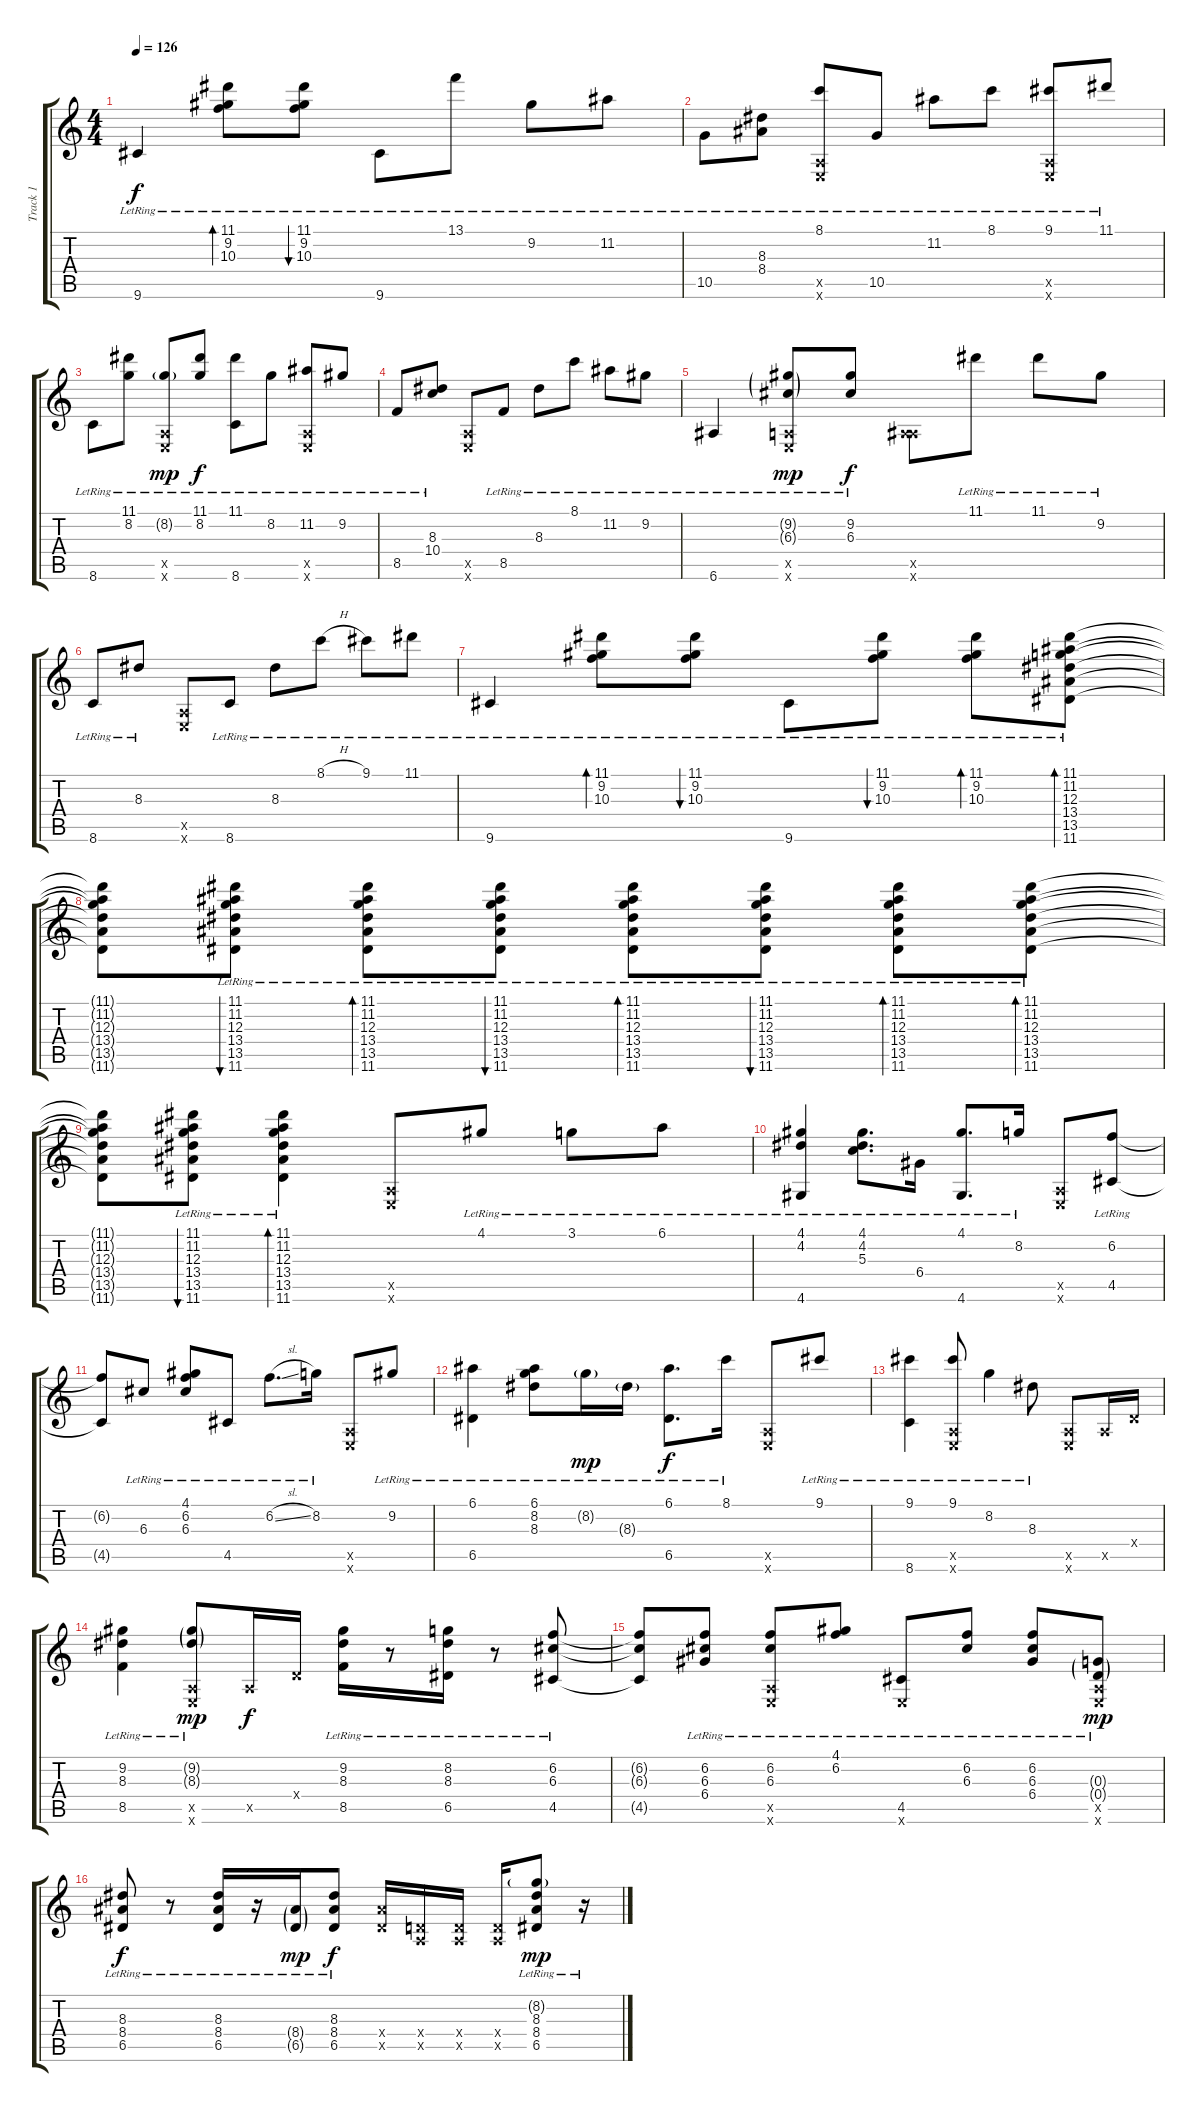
\track ("Track 1" "Track 1") {instrument acousticguitarsteel}
\staff {score tabs}
\tuning (E4 B3 G3 D3 A2 E2) {hide}
\ts (4 4)
\tempo 126
\clef g2
\ks c
9.6{lr}.4{dy f} (11.1{lr} 9.2{lr} 10.3{lr}).8{bd 30} (11.1{lr} 9.2{lr} 10.3{lr}).8{bu 30} 9.6{lr}.8 13.1{lr}.8 9.2{lr}.8 11.2{lr}.8 |
10.5{lr}.8 (8.3{lr} 8.4{lr}).8 (8.1{lr} 0.5{x} 0.6{x}).8 10.5{lr}.8 11.2{lr}.8 8.1{lr}.8 (9.1{lr} 0.5{x} 0.6{x}).8 11.1{lr}.8 |
8.6{lr}.8 (11.1{lr} 8.2{lr}).8 (8.2{g lr} 0.5{x} 0.6{x}).8{dy mp} (11.1{lr} 8.2{lr}).8{dy f} (11.1{lr} 8.6{lr}).8 8.2{lr}.8 (11.2{lr} 0.5{x} 0.6{x}).8 9.2{lr}.8 |
8.5{lr}.8 (8.3{lr} 10.4{lr}).8 (0.5{x} 0.6{x}).8 8.5{lr}.8 8.3{lr}.8 8.1{lr}.8 11.2{lr}.8 9.2{lr}.8 |
6.6{lr}.4 (9.2{g lr} 6.3{g lr} 0.5{x} 0.6{x}).8{dy mp} (9.2{lr} 6.3{lr}).8{dy f} (0.5{x} 6.6{x}).8 11.1{lr}.8 11.1{lr}.8 9.2{lr}.8 |
8.6{lr}.8 8.3{lr}.8 (0.5{x} 0.6{x}).8 8.6{lr}.8 8.3{lr}.8 8.1{h lr}.8 9.1{lr}.8 11.1{lr}.8 |
9.6{lr}.4 (11.1{lr} 9.2{lr} 10.3{lr}).8{bd 30} (11.1{lr} 9.2{lr} 10.3{lr}).8{bu 30} 9.6{lr}.8 (11.1{lr} 9.2{lr} 10.3{lr}).8{bu 30} (11.1{lr} 9.2{lr} 10.3{lr}).8{bd 30} (11.1{lr} 11.2{lr} 12.3{lr} 13.4{lr} 13.5{lr} 11.6{lr}).8{bd 30} |
(11.1{t} 11.2{t} 12.3{t} 13.4{t} 13.5{t} 11.6{t}).8 (11.1{lr} 11.2{lr} 12.3{lr} 13.4{lr} 13.5{lr} 11.6{lr}).8{bu 30} (11.1{lr} 11.2{lr} 12.3{lr} 13.4{lr} 13.5{lr} 11.6{lr}).8{bd 30} (11.1{lr} 11.2{lr} 12.3{lr} 13.4{lr} 13.5{lr} 11.6{lr}).8{bu 30} (11.1{lr} 11.2{lr} 12.3{lr} 13.4{lr} 13.5{lr} 11.6{lr}).8{bd 30} (11.1{lr} 11.2{lr} 12.3{lr} 13.4{lr} 13.5{lr} 11.6{lr}).8{bu 30} (11.1{lr} 11.2{lr} 12.3{lr} 13.4{lr} 13.5{lr} 11.6{lr}).8{bd 30} (11.1{lr} 11.2{lr} 12.3{lr} 13.4{lr} 13.5{lr} 11.6{lr}).8{bd 30} |
(11.1{t} 11.2{t} 12.3{t} 13.4{t} 13.5{t} 11.6{t}).8 (11.1{lr} 11.2{lr} 12.3{lr} 13.4{lr} 13.5{lr} 11.6{lr}).8{bu 30} (11.1{lr} 11.2{lr} 12.3{lr} 13.4{lr} 13.5{lr} 11.6{lr}).4{bd 30} (0.5{x} 0.6{x}).8 4.1{lr}.8 3.1{lr}.8 6.1{lr}.8 |
(4.1{lr} 4.2{lr} 4.6{lr}).4 (4.1{lr} 4.2{lr} 5.3{lr}).8{d} 6.4{lr}.16 (4.1{lr} 4.6{lr}).8{d} 8.2{lr}.16 (0.5{x} 0.6{x}).8 (6.2{lr} 4.5{lr}).8 |
(6.2{t} 4.5{t}).8 6.3{lr}.8 (4.1{lr} 6.2{lr} 6.3{lr}).8 4.5{lr}.8 6.2{sl lr}.8{d} 8.2{lr}.16 (0.5{x} 0.6{x}).8 9.2{lr}.8 |
(6.1{lr} 6.5{lr}).4 (6.1{lr} 8.2{lr} 8.3{lr}).8 8.2{g lr}.16{dy mp} 8.3{g lr}.16 (6.1{lr} 6.5{lr}).8{d dy f} 8.1{lr}.16 (0.5{x} 0.6{x}).8 9.1{lr}.8 |
(9.1{lr} 8.6{lr}).4 (9.1{lr} 0.5{x} 0.6{x}).8 8.2{lr}.4 8.3{lr}.8 (0.5{x} 0.6{x}).8 0.5{x}.16 0.4{x}.16 |
(9.2{lr} 8.3{lr} 8.5{lr}).4 (9.2{g lr} 8.3{g lr} 0.5{x} 0.6{x}).8{dy mp} 0.5{x}.16{dy f} 0.4{x}.16 (9.2{lr} 8.3{lr} 8.5{lr}).16 r.8 (8.2{lr} 8.3{lr} 6.5{lr}).16 r.8 (6.2{lr} 6.3{lr} 4.5{lr}).8 |
(6.2{t} 6.3{t} 4.5{t}).8 (6.2{lr} 6.3{lr} 6.4{lr}).8 (6.2{lr} 6.3{lr} 0.5{x} 0.6{x}).8 (4.1{lr} 6.2{lr}).8 (4.5{lr} 0.6{x}).8 (6.2{lr} 6.3{lr}).8 (6.2{lr} 6.3{lr} 6.4{lr}).8 (0.3{g lr} 0.4{g lr} 0.5{x} 0.6{x}).8{dy mp} |
(8.3{lr} 8.4{lr} 6.5{lr}).8{dy f} r.8 (8.3{lr} 8.4{lr} 6.5{lr}).16 r.16 (8.4{g lr} 6.5{g lr}).16{dy mp} (8.3{lr} 8.4{lr} 6.5{lr}).8{dy f} (8.4{x} 6.5{x}).16 (0.4{x} 0.5{x}).16 (0.4{x} 0.5{x}).16 (0.4{x} 0.5{x}).16 (8.2{g lr} 8.3{lr} 8.4{lr} 6.5{lr}).8{dy mp} r.16
